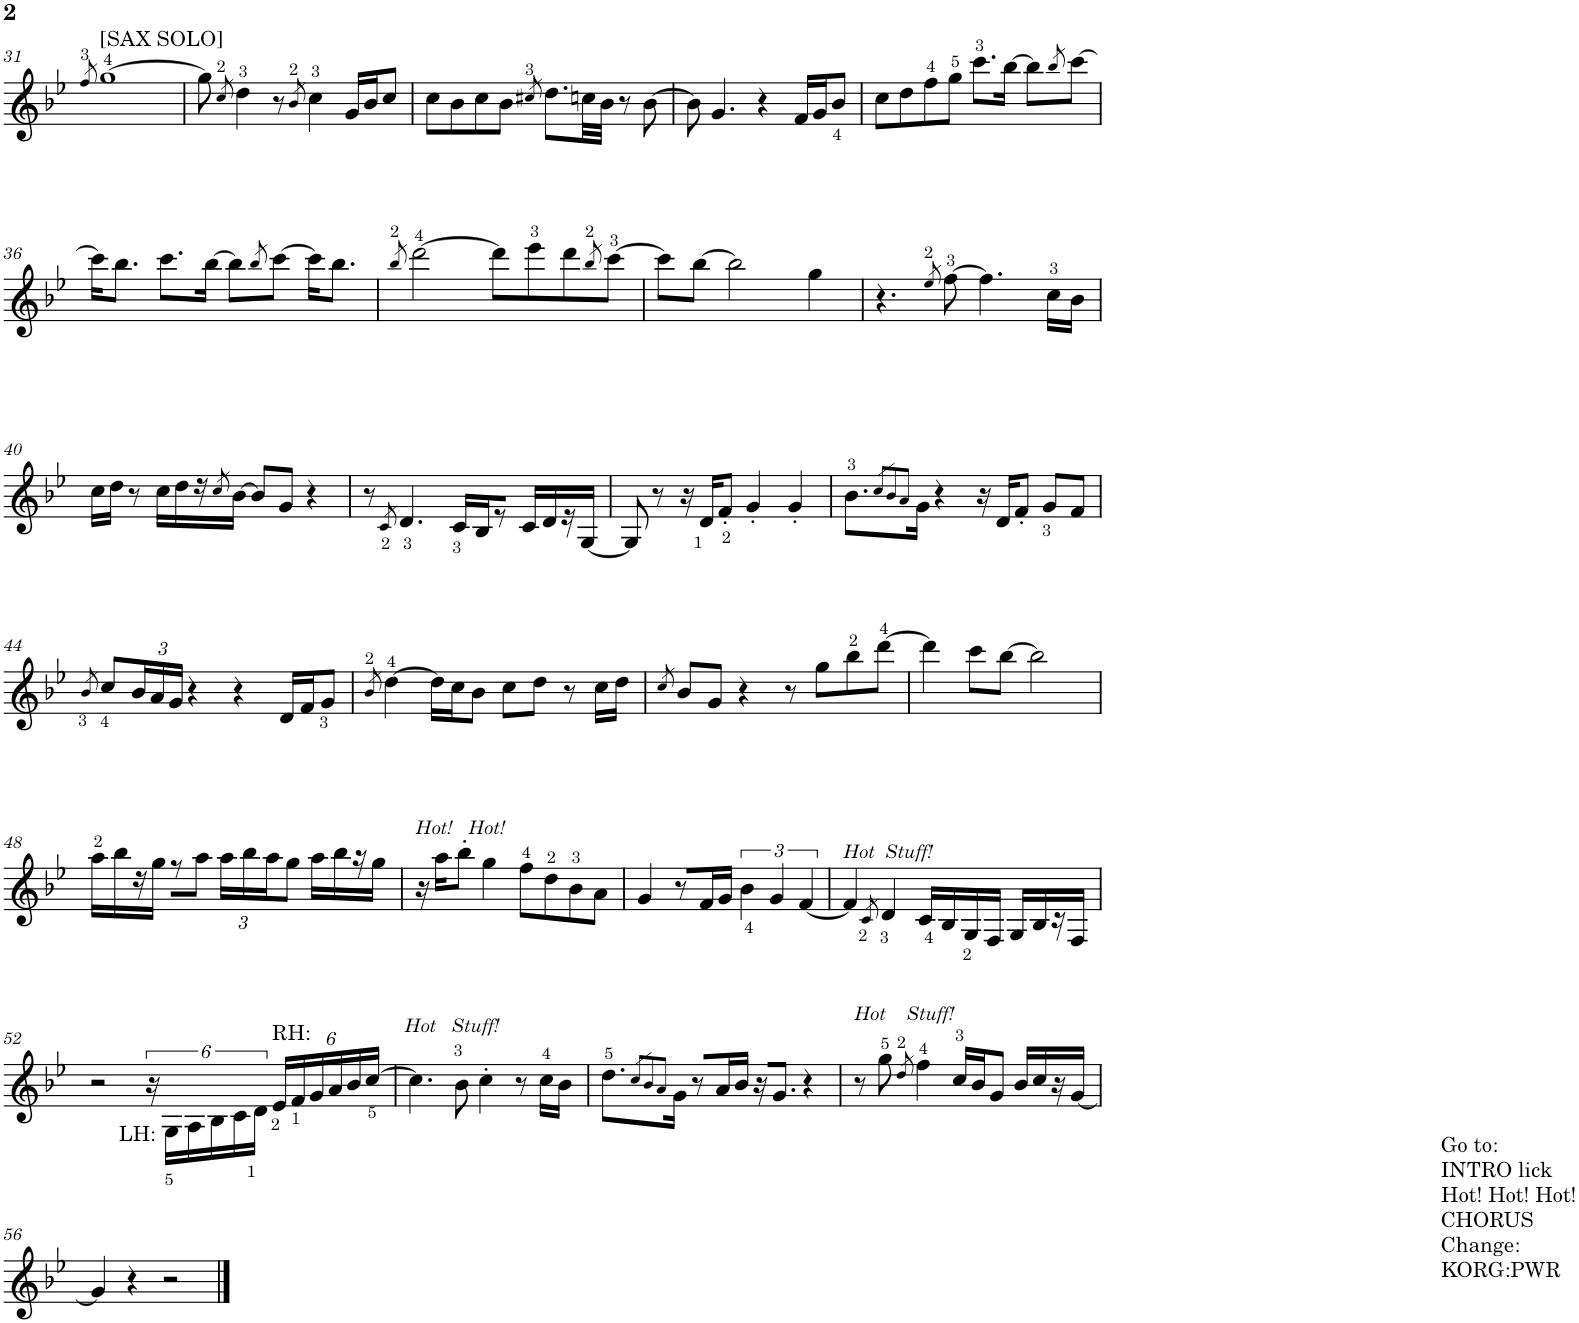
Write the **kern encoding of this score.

**kern
*part1
*staff1
*I"Piano
*I'Pno.
!!LO:PB:g=z
*clefG2
*k[b-e-]
*M4/4
=31
8qff/
!LO:TX:a:t=[SAX SOLO]
[1gg
=32
8gg\]
8qcc/
4dd\
8r
8qb-/
4cc\
16g/LL
16b-/J
8cc/J
=33
8cc\L
8b-\
8cc\
8b-\J
8qcc#X/
8.dd\L
32ccn\LL
32b-\JJJ
8r
[8b-\
=34
8b-\]
4.g/
4r
16f/LL
16g/J
8b-/J
=35
8cc\L
8dd\
8ff\
8gg\J
8.ccc\L
[16bb-\Jk
8bb-\L]
8qbb-/
[8ccc\J
!!LO:LB:g=z
=36
16ccc\KL]
8.bb-\J
8.ccc\L
[16bb-\Jk
8bb-\L]
8qbb-/
[8ccc\J
16ccc\KL]
8.bb-\J
=37
8qbb-/
[2ddd\
8ddd\L]
8eee-\
8ddd\
8qbb-/
[8ccc\J
=38
8ccc\L]
[8bb-\J
2bb-\]
4gg\
=39
4.r
8qee-/
[8ff\
4.ff\]
16cc\LL
16b-\JJ
!!LO:LB:g=z
=40
16cc\LL
16dd\JJ
8r
16cc\LL
16dd\
16r
8qcc/
[16b-\JJ
8b-/L]
8g/J
4r
=41
8r
8qc/
4.d/
16c/LL
16B-/J
8r
16c/LL
16d/
16r
[16G/JJ
=42
8G/]
8r
16r
16d/KL
8f'/J
4g'/
4g'/
=43
8.b-\L
8qcc/L
8qb-/
8qa/J
16g\Jk
4r
16r
16d/KL
8f'/J
8g/L
8f/J
!!LO:LB:g=z
=44
8qb-/
8cc/L
*Xbrackettup
24b-/L
24a/
24g/JJ
4r
4r
16d/LL
16f/J
8g/J
=45
8qb-/
[4dd\
16dd\LL]
16cc\J
8b-\J
8cc\L
8dd\J
8r
16cc\LL
16dd\JJ
=46
8qcc/
8b-/L
8g/J
4r
8r
8gg\L
8bb-\
[8ddd\J
=47
4ddd\]
8ccc\L
[8bb-\J
2bb-\]
!!LO:LB:g=z
=48
16aa\LL
16bb-\
16r
16gg\JJ
8r
8aa\J
24aa\LL
24bb-\
24aa\J
8gg\J
16aa\LL
16bb-\
16r
16gg\JJ
=49
!LO:TX:a:i:t=Hot!   Hot!
16r
16aa\KL
8bb-'\J
4gg\
8ff\L
8dd\
8b-\
8a\J
=50
4g/
8r
16f/L
16g/JJ
*brackettup
6b-\
6g/
[6f/
=51
!LO:TX:a:i:t=Hot  Stuff!
4f/]
8qc/
4d/
16c/LL
16B-/
16G/
16F/JJ
16G/LL
16B-/
16r
16F/JJ
!!LO:LB:g=z
=52
2r
!LO:TX:b:t=LH&colon;
24r
24G\LL
24A\
24B-\
24c\
24d\JJ
*Xbrackettup
!LO:TX:a:t=RH&colon;
24e-/LL
24f/
24g/
24a/
24b-/
[24cc/JJ
=53
!LO:TX:a:i:t=Hot   Stuff!
4.cc\]
8b-\
4cc'\
8r
16cc\LL
16b-\JJ
=54
!LO:TX:b:t=Go to&colon;
!LO:TX:b:t=INTRO lick
!LO:TX:b:t=Hot! Hot! Hot!
!LO:TX:b:t=CHORUS
!LO:TX:b:t=Change&colon;
!LO:TX:b:t=KORG&colon;PWR
8.dd\L
8qcc/L
8qb-/
8qa/J
16g\Jk
8r
16a/L
16b-/JJ
16r
8.g/J
4r
=55
!LO:TX:a:i:t=Hot    Stuff!
8r
8gg\
8qdd/
4ff\
16cc/LL
16b-/J
8g/J
16b-/LL
16cc/
16r
[16g/JJ
!!LO:LB:g=z
=56
4g/]
4r
2r
==
*-
